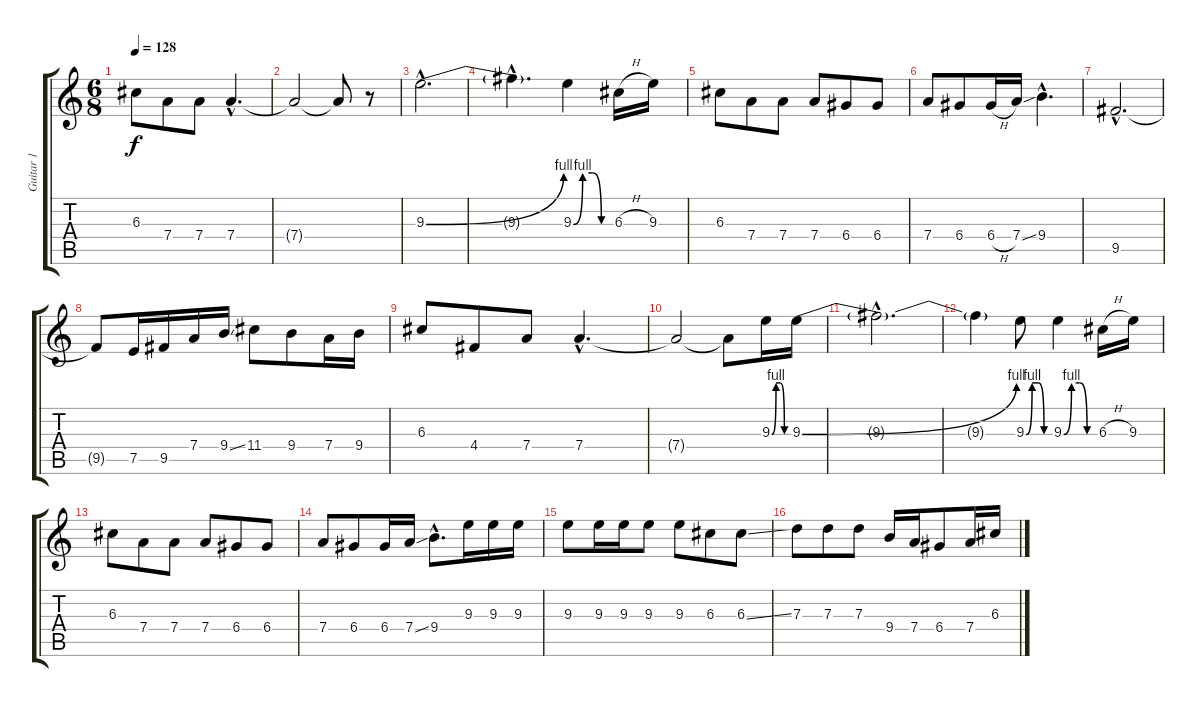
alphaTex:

\track ("Guitar 1" "Guitar 1") {instrument distortionguitar}
\staff {score tabs}
\tuning (E4 B3 G3 D3 A2 E2) {hide}
\ts (6 8)
\tempo 128
\clef g2
\ks c
6.3.8{dy f} 7.4.8 7.4.8 7.4{hac}.4{d} |
7.4{t}.2 7.4{t}.8 r.8 |
9.3{be (bend 0 0 60 4) hac}.2{d} |
9.3{hac t}.4{d} 9.3{be (custom 0 0 15 4 30 4 45 0 60 0)}.4 6.3{h}.16 9.3.16 |
6.3.8 7.4.8 7.4.8 7.4.8 6.4.8 6.4.8 |
7.4.8 6.4.8 6.4{h}.16 7.4{ss}.16 9.4{hac}.4{d} |
9.5{hac}.2{d} |
9.5{t}.8 7.5.16 9.5.16 7.4.16 9.4{ss}.16 11.4.8 9.4.8 7.4.16 9.4.16 |
6.3.8 4.4.8 7.4.8 7.4{hac}.4{d} |
7.4{t}.2 7.4{t}.8 9.3{be (custom 0 0 15 4 30 4 45 0 60 0)}.16 9.3{be (bend 0 0 60 4)}.16 |
9.3{hac t}.2{d} |
9.3{t}.4 9.3{be (custom 0 0 15 4 30 4 45 0 60 0)}.8 9.3{be (custom 0 0 15 4 30 4 45 0 60 0)}.4 6.3{h}.16 9.3.16 |
6.3.8 7.4.8 7.4.8 7.4.8 6.4.8 6.4.8 |
7.4.8 6.4.8 6.4.16 7.4{ss}.16 9.4{hac}.8{d} 9.3.16 9.3.16 9.3.16 |
9.3.8 9.3.16 9.3.16 9.3.8 9.3.8 6.3.8 6.3{ss}.8 |
7.3.8 7.3.8 7.3.8 9.4.16 7.4.16 6.4.8 7.4.16 6.3.16
